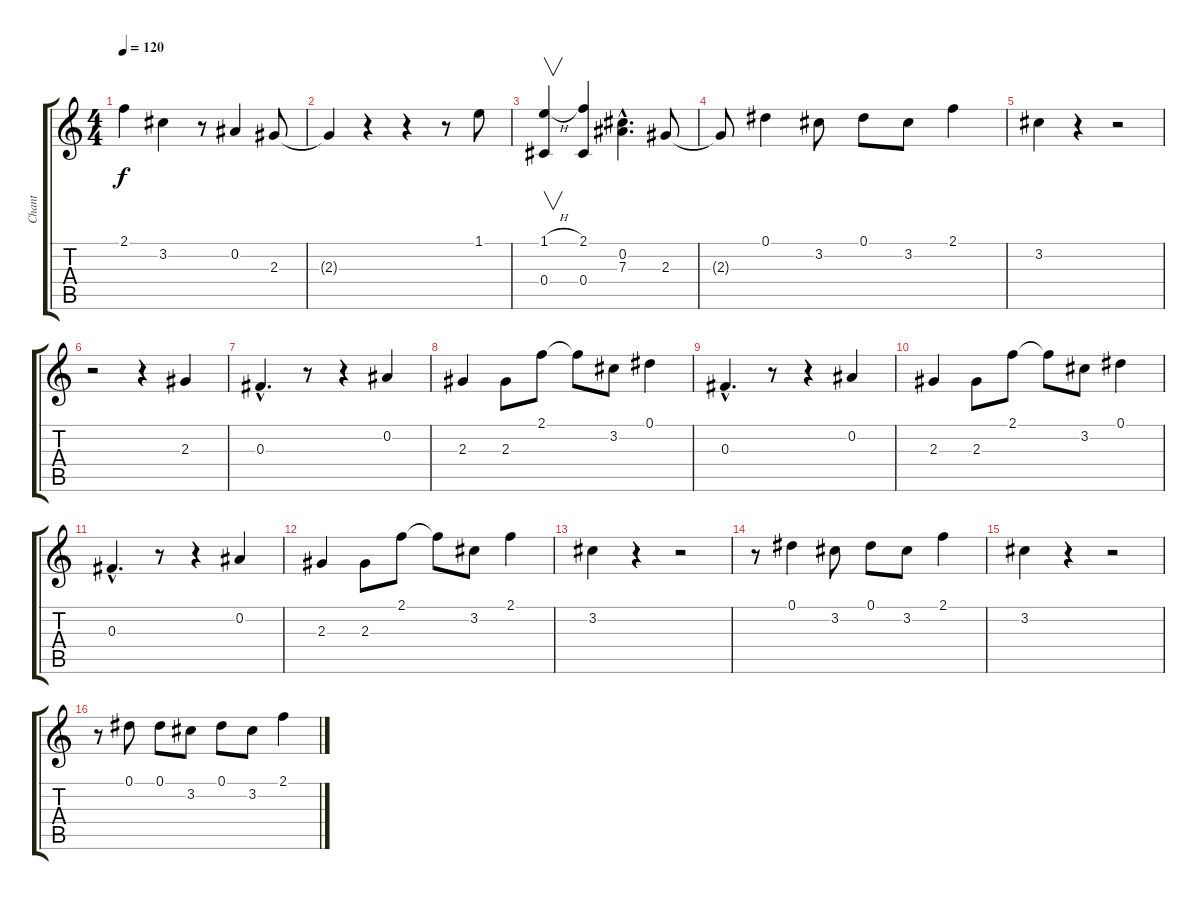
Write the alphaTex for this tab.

\track ("Chant" "Chant") {instrument distortionguitar}
\staff {score tabs}
\tuning (Eb4 Bb3 Gb3 Db3 Ab2 Eb2) {hide}
\ts (4 4)
\tempo 120
\clef g2
\ks c
2.1.4{dy f} 3.2.4 r.8 0.2.4 2.3.8 |
2.3{t}.4 r.4 r.4 r.8 1.1.8 |
(1.1{h} 0.4).4{v} (2.1 0.4).4 (0.2{hac} 7.3{hac}).4{d} 2.3.8 |
2.3{t}.8 0.1.4 3.2.8 0.1.8 3.2.8 2.1.4 |
3.2.4 r.4 r.2 |
r.2 r.4 2.3.4 |
0.3{hac}.4{d} r.8 r.4 0.2.4 |
2.3.4 2.3.8 2.1.8 2.1{t}.8 3.2.8 0.1.4 |
0.3{hac}.4{d} r.8 r.4 0.2.4 |
2.3.4 2.3.8 2.1.8 2.1{t}.8 3.2.8 0.1.4 |
0.3{hac}.4{d} r.8 r.4 0.2.4 |
2.3.4 2.3.8 2.1.8 2.1{t}.8 3.2.8 2.1.4 |
3.2.4 r.4 r.2 |
r.8 0.1.4 3.2.8 0.1.8 3.2.8 2.1.4 |
3.2.4 r.4 r.2 |
r.8 0.1.8 0.1.8 3.2.8 0.1.8 3.2.8 2.1.4
